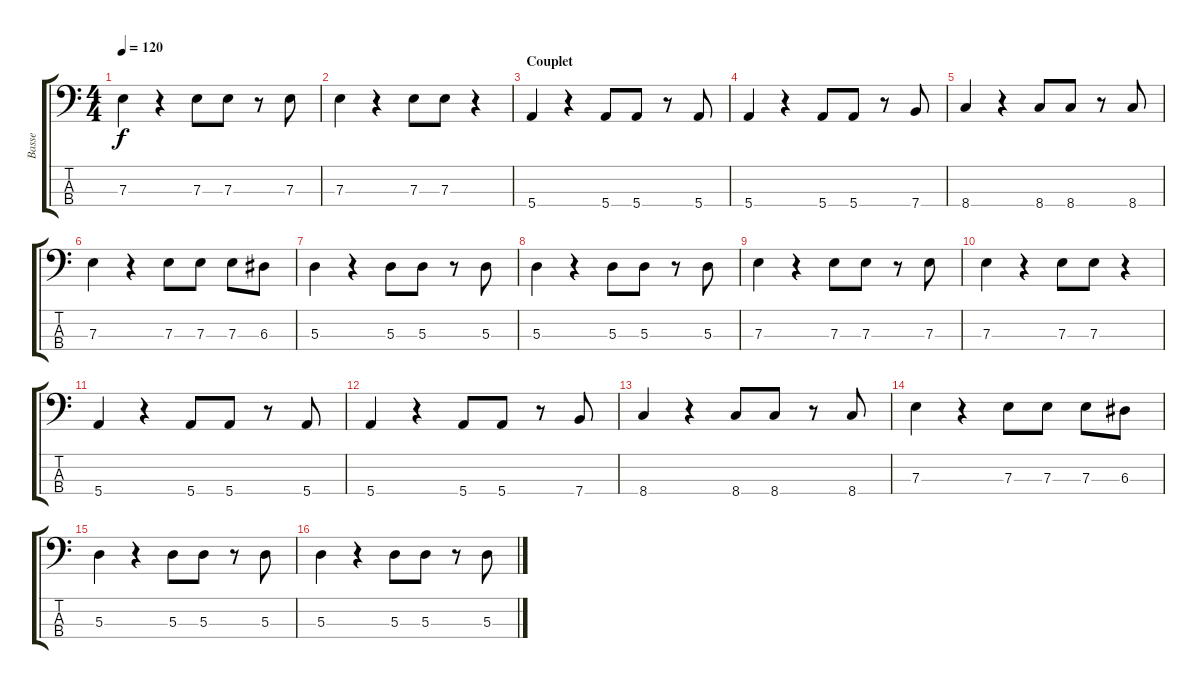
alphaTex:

\track ("Basse" "Basse") {instrument fretlessbass}
\staff {score tabs}
\tuning (G2 D2 A1 E1) {hide}
\ts (4 4)
\tempo 120
\clef f4
\ks c
7.3.4{dy f} r.4 7.3.8 7.3.8 r.8 7.3.8 |
7.3.4 r.4 7.3.8 7.3.8 r.4 |
\section ("" "Couplet")
5.4.4 r.4 5.4.8 5.4.8 r.8 5.4.8 |
5.4.4 r.4 5.4.8 5.4.8 r.8 7.4.8 |
8.4.4 r.4 8.4.8 8.4.8 r.8 8.4.8 |
7.3.4 r.4 7.3.8 7.3.8 7.3.8 6.3.8 |
5.3.4 r.4 5.3.8 5.3.8 r.8 5.3.8 |
5.3.4 r.4 5.3.8 5.3.8 r.8 5.3.8 |
7.3.4 r.4 7.3.8 7.3.8 r.8 7.3.8 |
7.3.4 r.4 7.3.8 7.3.8 r.4 |
5.4.4 r.4 5.4.8 5.4.8 r.8 5.4.8 |
5.4.4 r.4 5.4.8 5.4.8 r.8 7.4.8 |
8.4.4 r.4 8.4.8 8.4.8 r.8 8.4.8 |
7.3.4 r.4 7.3.8 7.3.8 7.3.8 6.3.8 |
5.3.4 r.4 5.3.8 5.3.8 r.8 5.3.8 |
5.3.4 r.4 5.3.8 5.3.8 r.8 5.3.8
